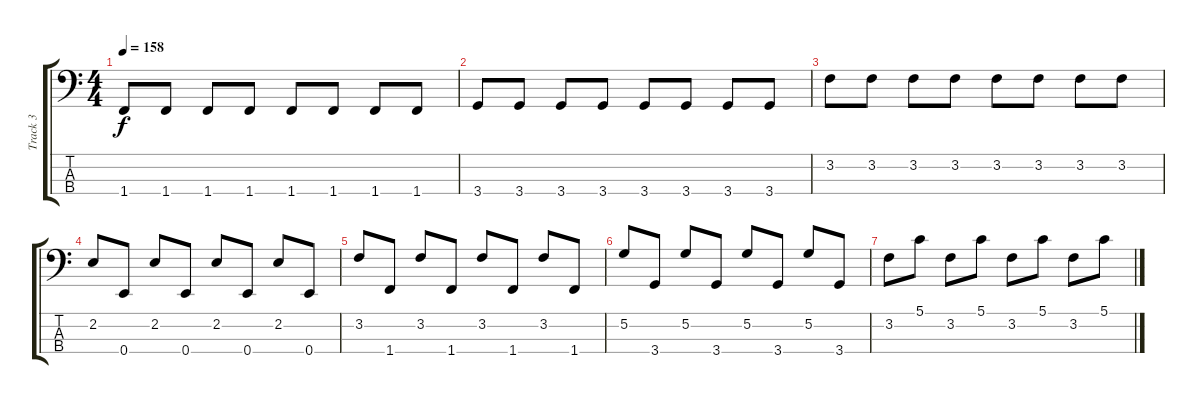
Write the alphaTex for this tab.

\track ("Track 3" "Track 3") {instrument electricbasspick bank 255}
\staff {score tabs}
\tuning (G2 D2 A1 E1) {hide}
\ts (4 4)
\tempo 158
\clef f4
\ks c
1.4.8{dy f volume 5} 1.4.8 1.4.8 1.4.8 1.4.8 1.4.8 1.4.8 1.4.8 |
3.4.8 3.4.8{volume 3} 3.4.8 3.4.8 3.4.8 3.4.8 3.4.8 3.4.8 |
3.2.8 3.2.8 3.2.8 3.2.8 3.2.8 3.2.8 3.2.8 3.2.8 |
2.2.8 0.4.8 2.2.8 0.4.8 2.2.8 0.4.8 2.2.8 0.4.8 |
3.2.8 1.4.8{volume 2} 3.2.8 1.4.8 3.2.8 1.4.8 3.2.8 1.4.8 |
5.2.8 3.4.8{volume 1} 5.2.8 3.4.8 5.2.8 3.4.8 5.2.8 3.4.8 |
3.2.8 5.1.8 3.2.8 5.1.8{volume 0} 3.2.8 5.1.8 3.2.8 5.1.8
